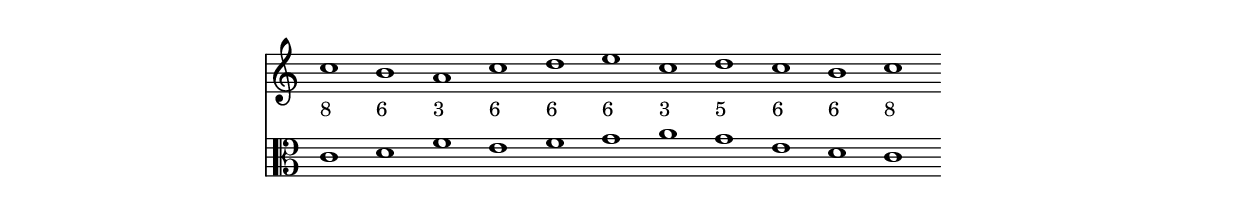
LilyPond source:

\version "2.18.2"
#(set-global-staff-size 18)
\pointAndClickOff
\paper{
	between-system-space = 2.4\cm
	indent=0\mm
	line-width=120\mm
	oddFooterMarkup=##f
	oddHeaderMarkup=##f
	bookTitleMarkup = ##f
	scoreTitleMarkup = ##f
}

\layout {
\context {
    \Score
    \remove "Bar_number_engraver"
  }
  \context {
    \Staff
    \override VerticalAxisGroup.default-staff-staff-spacing.basic-distance = #24
  }
  \context {
  	\Voice 
	\override Stem.length = #0
	}
}

\header { 
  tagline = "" 
} 
 
global= {
  \time 4/4
  \key c \major
        \once \override Staff.TimeSignature #'stencil = ##f 
}

top = \new Voice \relative c'' {
\override TextScript.outside-staff-padding = #1
  \set Score.timing = ##f
  \clef treble

c1_"8" b_"6" a_"3" c_"6" d_"6" e_"6" c_"3" d_"5" c_"6" b_"6" c_"8"
}

cantus = \new Voice \relative c' {
\override TextScript.outside-staff-padding = #1
  \set Score.timing = ##f
  \clef alto

c1 d f e f g a g e d c
}

\score {
\new StaffGroup <<
\override StaffGroup.SystemStartBracket #'transparent = ##t
	\new Staff << \global \top >>
	\new Staff << \global \cantus >>
	>>
}
